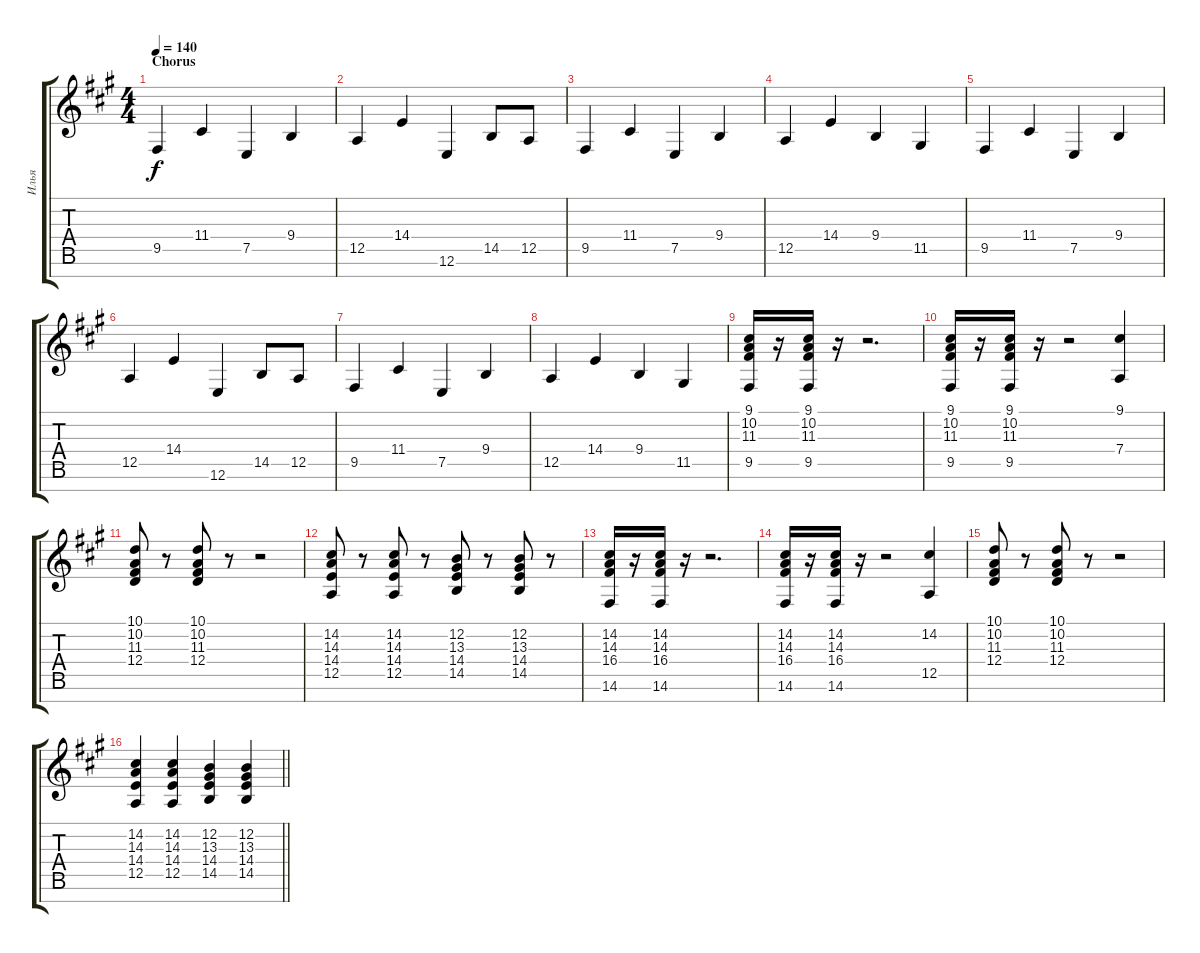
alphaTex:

\track ("Илья" "Илья") {instrument stringensemble1}
\staff {score tabs}
\tuning (E4 B3 G3 D3 A2 E2 B1) {hide}
\ts (4 4)
\section ("" "Chorus")
\tempo 140
\clef g2
\ks f#minor
9.5.4{dy f} 11.4.4 7.5.4 9.4.4 |
12.5.4 14.4.4 12.6.4 14.5.8 12.5.8 |
9.5.4 11.4.4 7.5.4 9.4.4 |
12.5.4 14.4.4 9.4.4 11.5.4 |
9.5.4 11.4.4 7.5.4 9.4.4 |
12.5.4 14.4.4 12.6.4 14.5.8 12.5.8 |
9.5.4 11.4.4 7.5.4 9.4.4 |
12.5.4 14.4.4 9.4.4 11.5.4 |
(9.1 10.2 11.3 9.5).16 r.16 (9.1 10.2 11.3 9.5).16 r.16 r.2{d} |
(9.1 10.2 11.3 9.5).16 r.16 (9.1 10.2 11.3 9.5).16 r.16 r.2 (9.1 7.4).4 |
(10.1 10.2 11.3 12.4).8 r.8 (10.1 10.2 11.3 12.4).8 r.8 r.2 |
(14.2 14.3 14.4 12.5).8 r.8 (14.2 14.3 14.4 12.5).8 r.8 (12.2 13.3 14.4 14.5).8 r.8 (12.2 13.3 14.4 14.5).8 r.8 |
(14.2 14.3 16.4 14.6).16 r.16 (14.2 14.3 16.4 14.6).16 r.16 r.2{d} |
(14.2 14.3 16.4 14.6).16 r.16 (14.2 14.3 16.4 14.6).16 r.16 r.2 (14.2 12.5).4 |
(10.1 10.2 11.3 12.4).8 r.8 (10.1 10.2 11.3 12.4).8 r.8 r.2 |
\barLineRight lightlight
(14.2 14.3 14.4 12.5).4 (14.2 14.3 14.4 12.5).4 (12.2 13.3 14.4 14.5).4 (12.2 13.3 14.4 14.5).4
